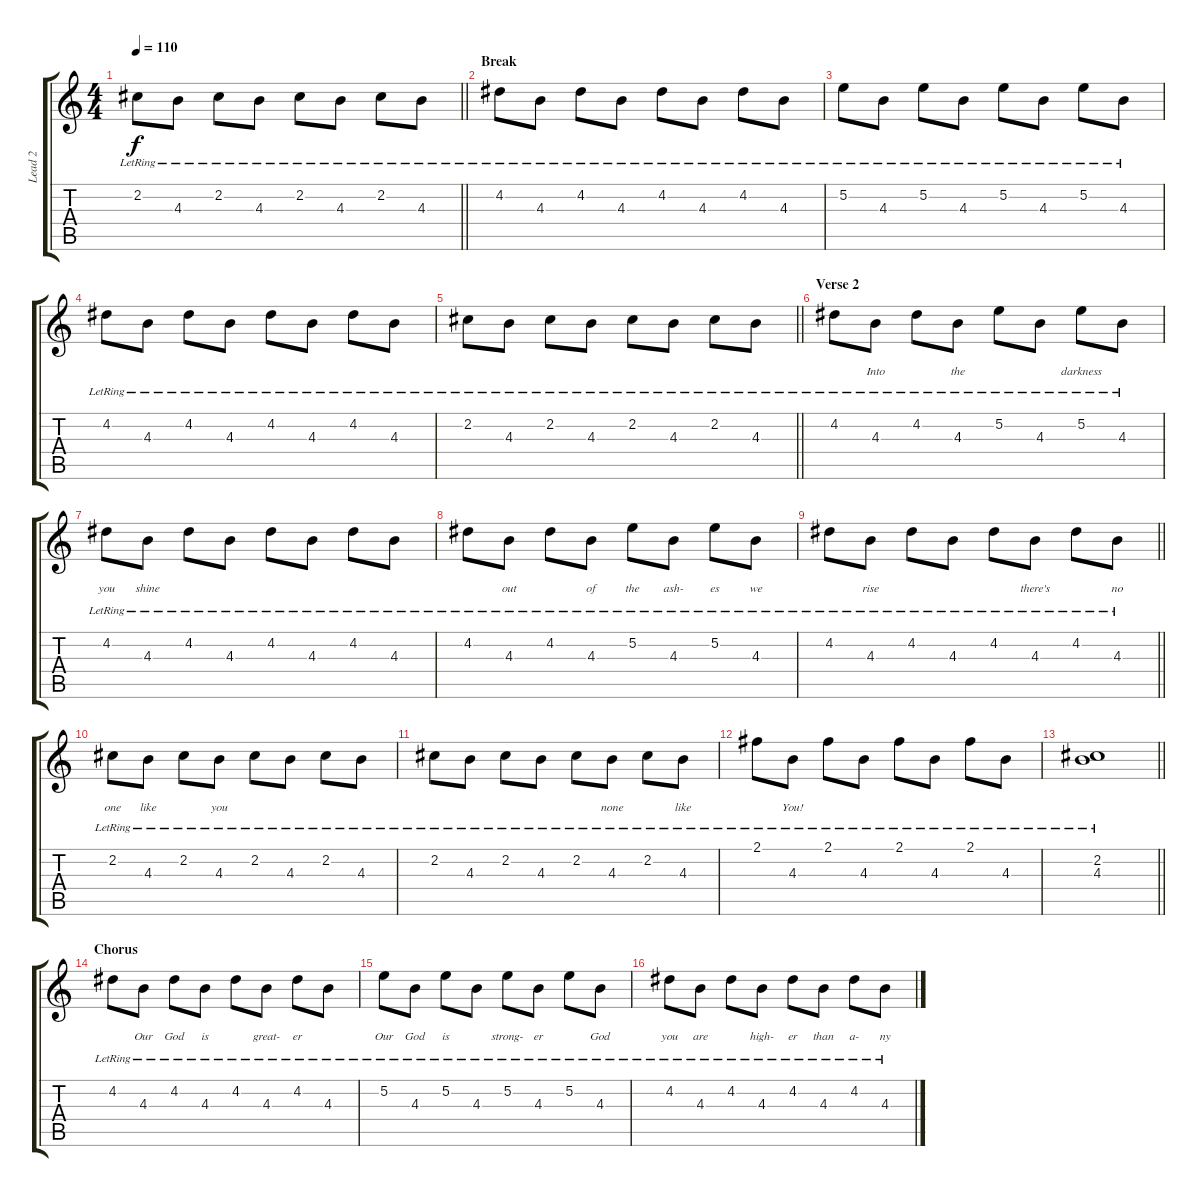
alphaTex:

\track ("Lead 2" "Lead 2") {instrument electricguitarjazz}
\staff {score tabs}
\tuning (E4 B3 G3 D3 A2 E2) {hide}
\ts (4 4)
\tempo 110
\clef g2
\barLineRight lightlight
\ks c
2.2{lr}.8{dy f} 4.3{lr}.8 2.2{lr}.8 4.3{lr}.8 2.2{lr}.8 4.3{lr}.8 2.2{lr}.8 4.3{lr}.8 |
\section ("" "Break")
4.2{lr}.8 4.3{lr}.8 4.2{lr}.8 4.3{lr}.8 4.2{lr}.8 4.3{lr}.8 4.2{lr}.8 4.3{lr}.8 |
5.2{lr}.8 4.3{lr}.8 5.2{lr}.8 4.3{lr}.8 5.2{lr}.8 4.3{lr}.8 5.2{lr}.8 4.3{lr}.8 |
4.2{lr}.8 4.3{lr}.8 4.2{lr}.8 4.3{lr}.8 4.2{lr}.8 4.3{lr}.8 4.2{lr}.8 4.3{lr}.8 |
\barLineRight lightlight
2.2{lr}.8 4.3{lr}.8 2.2{lr}.8 4.3{lr}.8 2.2{lr}.8 4.3{lr}.8 2.2{lr}.8 4.3{lr}.8 |
\section ("" "Verse 2")
4.2{lr}.8{lyrics (0 "") lyrics (1 "") lyrics (2 "") lyrics (3 "") lyrics (4 "")} 4.3{lr}.8{lyrics (0 "") lyrics (1 "") lyrics (2 "Into") lyrics (3 "") lyrics (4 "")} 4.2{lr}.8{lyrics (0 "") lyrics (1 "") lyrics (2 "") lyrics (3 "") lyrics (4 "")} 4.3{lr}.8{lyrics (0 "") lyrics (1 "") lyrics (2 "the") lyrics (3 "") lyrics (4 "")} 5.2{lr}.8{lyrics (0 "") lyrics (1 "") lyrics (2 "") lyrics (3 "") lyrics (4 "")} 4.3{lr}.8{lyrics (0 "") lyrics (1 "") lyrics (2 "") lyrics (3 "") lyrics (4 "")} 5.2{lr}.8{lyrics (0 "") lyrics (1 "") lyrics (2 "darkness") lyrics (3 "") lyrics (4 "")} 4.3{lr}.8{lyrics (0 "") lyrics (1 "") lyrics (2 "") lyrics (3 "") lyrics (4 "")} |
4.2{lr}.8{lyrics (0 "") lyrics (1 "") lyrics (2 "you") lyrics (3 "") lyrics (4 "")} 4.3{lr}.8{lyrics (0 "") lyrics (1 "") lyrics (2 "shine") lyrics (3 "") lyrics (4 "")} 4.2{lr}.8{lyrics (0 "") lyrics (1 "") lyrics (2 "") lyrics (3 "") lyrics (4 "")} 4.3{lr}.8{lyrics (0 "") lyrics (1 "") lyrics (2 "") lyrics (3 "") lyrics (4 "")} 4.2{lr}.8{lyrics (0 "") lyrics (1 "") lyrics (2 "") lyrics (3 "") lyrics (4 "")} 4.3{lr}.8{lyrics (0 "") lyrics (1 "") lyrics (2 "") lyrics (3 "") lyrics (4 "")} 4.2{lr}.8{lyrics (0 "") lyrics (1 "") lyrics (2 "") lyrics (3 "") lyrics (4 "")} 4.3{lr}.8{lyrics (0 "") lyrics (1 "") lyrics (2 "") lyrics (3 "") lyrics (4 "")} |
4.2{lr}.8{lyrics (0 "") lyrics (1 "") lyrics (2 "") lyrics (3 "") lyrics (4 "")} 4.3{lr}.8{lyrics (0 "") lyrics (1 "") lyrics (2 "out") lyrics (3 "") lyrics (4 "")} 4.2{lr}.8{lyrics (0 "") lyrics (1 "") lyrics (2 "") lyrics (3 "") lyrics (4 "")} 4.3{lr}.8{lyrics (0 "") lyrics (1 "") lyrics (2 "of") lyrics (3 "") lyrics (4 "")} 5.2{lr}.8{lyrics (0 "") lyrics (1 "") lyrics (2 "the") lyrics (3 "") lyrics (4 "")} 4.3{lr}.8{lyrics (0 "") lyrics (1 "") lyrics (2 "ash-") lyrics (3 "") lyrics (4 "")} 5.2{lr}.8{lyrics (0 "") lyrics (1 "") lyrics (2 "es") lyrics (3 "") lyrics (4 "")} 4.3{lr}.8{lyrics (0 "") lyrics (1 "") lyrics (2 "we") lyrics (3 "") lyrics (4 "")} |
\barLineRight lightlight
4.2{lr}.8{lyrics (0 "") lyrics (1 "") lyrics (2 "") lyrics (3 "") lyrics (4 "")} 4.3{lr}.8{lyrics (0 "") lyrics (1 "") lyrics (2 "rise") lyrics (3 "") lyrics (4 "")} 4.2{lr}.8{lyrics (0 "") lyrics (1 "") lyrics (2 "") lyrics (3 "") lyrics (4 "")} 4.3{lr}.8{lyrics (0 "") lyrics (1 "") lyrics (2 "") lyrics (3 "") lyrics (4 "")} 4.2{lr}.8{lyrics (0 "") lyrics (1 "") lyrics (2 "") lyrics (3 "") lyrics (4 "")} 4.3{lr}.8{lyrics (0 "") lyrics (1 "") lyrics (2 "there's") lyrics (3 "") lyrics (4 "")} 4.2{lr}.8{lyrics (0 "") lyrics (1 "") lyrics (2 "") lyrics (3 "") lyrics (4 "")} 4.3{lr}.8{lyrics (0 "") lyrics (1 "") lyrics (2 "no") lyrics (3 "") lyrics (4 "")} |
2.2{lr}.8{lyrics (0 "") lyrics (1 "") lyrics (2 "one") lyrics (3 "") lyrics (4 "")} 4.3{lr}.8{lyrics (0 "") lyrics (1 "") lyrics (2 "like") lyrics (3 "") lyrics (4 "")} 2.2{lr}.8{lyrics (0 "") lyrics (1 "") lyrics (2 "") lyrics (3 "") lyrics (4 "")} 4.3{lr}.8{lyrics (0 "") lyrics (1 "") lyrics (2 "you") lyrics (3 "") lyrics (4 "")} 2.2{lr}.8{lyrics (0 "") lyrics (1 "") lyrics (2 "") lyrics (3 "") lyrics (4 "")} 4.3{lr}.8{lyrics (0 "") lyrics (1 "") lyrics (2 "") lyrics (3 "") lyrics (4 "")} 2.2{lr}.8{lyrics (0 "") lyrics (1 "") lyrics (2 "") lyrics (3 "") lyrics (4 "")} 4.3{lr}.8{lyrics (0 "") lyrics (1 "") lyrics (2 "") lyrics (3 "") lyrics (4 "")} |
2.2{lr}.8{lyrics (0 "") lyrics (1 "") lyrics (2 "") lyrics (3 "") lyrics (4 "")} 4.3{lr}.8{lyrics (0 "") lyrics (1 "") lyrics (2 "") lyrics (3 "") lyrics (4 "")} 2.2{lr}.8{lyrics (0 "") lyrics (1 "") lyrics (2 "") lyrics (3 "") lyrics (4 "")} 4.3{lr}.8{lyrics (0 "") lyrics (1 "") lyrics (2 "") lyrics (3 "") lyrics (4 "")} 2.2{lr}.8{lyrics (0 "") lyrics (1 "") lyrics (2 "") lyrics (3 "") lyrics (4 "")} 4.3{lr}.8{lyrics (0 "") lyrics (1 "") lyrics (2 "none") lyrics (3 "") lyrics (4 "")} 2.2{lr}.8{lyrics (0 "") lyrics (1 "") lyrics (2 "") lyrics (3 "") lyrics (4 "")} 4.3{lr}.8{lyrics (0 "") lyrics (1 "") lyrics (2 "like") lyrics (3 "") lyrics (4 "")} |
2.1{lr}.8{lyrics (0 "") lyrics (1 "") lyrics (2 "") lyrics (3 "") lyrics (4 "")} 4.3{lr}.8{lyrics (0 "") lyrics (1 "") lyrics (2 "You!") lyrics (3 "") lyrics (4 "")} 2.1{lr}.8{lyrics (0 "") lyrics (1 "") lyrics (2 "") lyrics (3 "") lyrics (4 "")} 4.3{lr}.8{lyrics (0 "") lyrics (1 "") lyrics (2 "") lyrics (3 "") lyrics (4 "")} 2.1{lr}.8{lyrics (0 "") lyrics (1 "") lyrics (2 "") lyrics (3 "") lyrics (4 "")} 4.3{lr}.8{lyrics (0 "") lyrics (1 "") lyrics (2 "") lyrics (3 "") lyrics (4 "")} 2.1{lr}.8{lyrics (0 "") lyrics (1 "") lyrics (2 "") lyrics (3 "") lyrics (4 "")} 4.3{lr}.8{lyrics (0 "") lyrics (1 "") lyrics (2 "") lyrics (3 "") lyrics (4 "")} |
\barLineRight lightlight
(2.2{lr} 4.3{lr}).1{lyrics (0 "") lyrics (1 "") lyrics (2 "") lyrics (3 "") lyrics (4 "")} |
\section ("" "Chorus")
4.2{lr}.8{lyrics (0 "") lyrics (1 "") lyrics (2 "") lyrics (3 "") lyrics (4 "")} 4.3{lr}.8{lyrics (0 "") lyrics (1 "") lyrics (2 "Our") lyrics (3 "") lyrics (4 "")} 4.2{lr}.8{lyrics (0 "") lyrics (1 "") lyrics (2 "God") lyrics (3 "") lyrics (4 "")} 4.3{lr}.8{lyrics (0 "") lyrics (1 "") lyrics (2 "is") lyrics (3 "") lyrics (4 "")} 4.2{lr}.8{lyrics (0 "") lyrics (1 "") lyrics (2 "") lyrics (3 "") lyrics (4 "")} 4.3{lr}.8{lyrics (0 "") lyrics (1 "") lyrics (2 "great-") lyrics (3 "") lyrics (4 "")} 4.2{lr}.8{lyrics (0 "") lyrics (1 "") lyrics (2 "er") lyrics (3 "") lyrics (4 "")} 4.3{lr}.8{lyrics (0 "") lyrics (1 "") lyrics (2 "") lyrics (3 "") lyrics (4 "")} |
5.2{lr}.8{lyrics (0 "") lyrics (1 "") lyrics (2 "Our") lyrics (3 "") lyrics (4 "")} 4.3{lr}.8{lyrics (0 "") lyrics (1 "") lyrics (2 "God") lyrics (3 "") lyrics (4 "")} 5.2{lr}.8{lyrics (0 "") lyrics (1 "") lyrics (2 "is") lyrics (3 "") lyrics (4 "")} 4.3{lr}.8{lyrics (0 "") lyrics (1 "") lyrics (2 "") lyrics (3 "") lyrics (4 "")} 5.2{lr}.8{lyrics (0 "") lyrics (1 "") lyrics (2 "strong-") lyrics (3 "") lyrics (4 "")} 4.3{lr}.8{lyrics (0 "") lyrics (1 "") lyrics (2 "er") lyrics (3 "") lyrics (4 "")} 5.2{lr}.8{lyrics (0 "") lyrics (1 "") lyrics (2 "") lyrics (3 "") lyrics (4 "")} 4.3{lr}.8{lyrics (0 "") lyrics (1 "") lyrics (2 "God") lyrics (3 "") lyrics (4 "")} |
4.2{lr}.8{lyrics (0 "") lyrics (1 "") lyrics (2 "you") lyrics (3 "") lyrics (4 "")} 4.3{lr}.8{lyrics (0 "") lyrics (1 "") lyrics (2 "are") lyrics (3 "") lyrics (4 "")} 4.2{lr}.8{lyrics (0 "") lyrics (1 "") lyrics (2 "") lyrics (3 "") lyrics (4 "")} 4.3{lr}.8{lyrics (0 "") lyrics (1 "") lyrics (2 "high-") lyrics (3 "") lyrics (4 "")} 4.2{lr}.8{lyrics (0 "") lyrics (1 "") lyrics (2 "er") lyrics (3 "") lyrics (4 "")} 4.3{lr}.8{lyrics (0 "") lyrics (1 "") lyrics (2 "than") lyrics (3 "") lyrics (4 "")} 4.2{lr}.8{lyrics (0 "") lyrics (1 "") lyrics (2 "a-") lyrics (3 "") lyrics (4 "")} 4.3{lr}.8{lyrics (0 "") lyrics (1 "") lyrics (2 "ny") lyrics (3 "") lyrics (4 "")}
